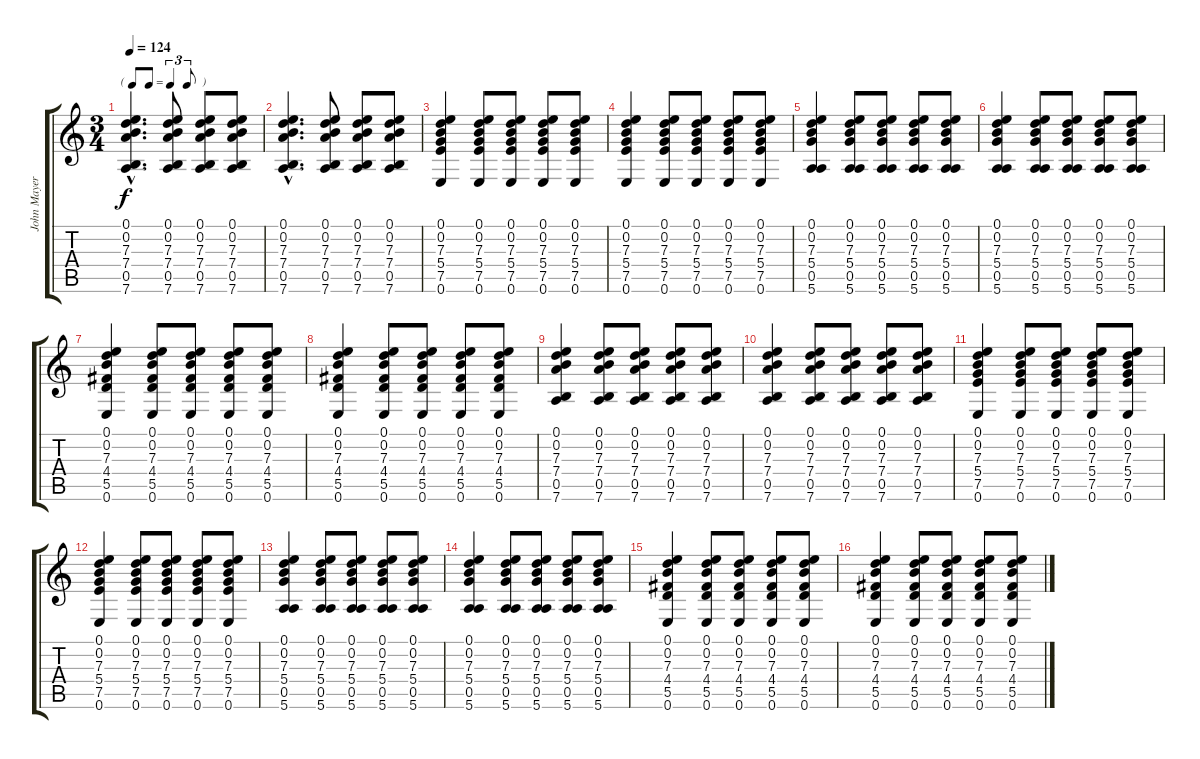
\track ("John Mayer" "John Mayer") {instrument acousticguitarsteel}
\staff {score tabs}
\tuning (E4 B3 G3 D3 A2 E2) {hide}
\ts (3 4)
\tf triplet8th
\tempo 124
\clef g2
\ks c
(0.1{hac} 0.2{hac} 7.3{hac} 7.4{hac} 0.5{hac} 7.6{hac}).4{d dy f} (0.1 0.2 7.3 7.4 0.5 7.6).8 (0.1 0.2 7.3 7.4 0.5 7.6).8 (0.1 0.2 7.3 7.4 0.5 7.6).8 |
(0.1{hac} 0.2{hac} 7.3{hac} 7.4{hac} 0.5{hac} 7.6{hac}).4{d} (0.1 0.2 7.3 7.4 0.5 7.6).8 (0.1 0.2 7.3 7.4 0.5 7.6).8 (0.1 0.2 7.3 7.4 0.5 7.6).8 |
(0.1 0.2 7.3 5.4 7.5 0.6).4 (0.1 0.2 7.3 5.4 7.5 0.6).8 (0.1 0.2 7.3 5.4 7.5 0.6).8 (0.1 0.2 7.3 5.4 7.5 0.6).8 (0.1 0.2 7.3 5.4 7.5 0.6).8 |
(0.1 0.2 7.3 5.4 7.5 0.6).4 (0.1 0.2 7.3 5.4 7.5 0.6).8 (0.1 0.2 7.3 5.4 7.5 0.6).8 (0.1 0.2 7.3 5.4 7.5 0.6).8 (0.1 0.2 7.3 5.4 7.5 0.6).8 |
(0.1 0.2 7.3 5.4 0.5 5.6).4 (0.1 0.2 7.3 5.4 0.5 5.6).8 (0.1 0.2 7.3 5.4 0.5 5.6).8 (0.1 0.2 7.3 5.4 0.5 5.6).8 (0.1 0.2 7.3 5.4 0.5 5.6).8 |
(0.1 0.2 7.3 5.4 0.5 5.6).4 (0.1 0.2 7.3 5.4 0.5 5.6).8 (0.1 0.2 7.3 5.4 0.5 5.6).8 (0.1 0.2 7.3 5.4 0.5 5.6).8 (0.1 0.2 7.3 5.4 0.5 5.6).8 |
(0.1 0.2 7.3 4.4 5.5 0.6).4 (0.1 0.2 7.3 4.4 5.5 0.6).8 (0.1 0.2 7.3 4.4 5.5 0.6).8 (0.1 0.2 7.3 4.4 5.5 0.6).8 (0.1 0.2 7.3 4.4 5.5 0.6).8 |
(0.1 0.2 7.3 4.4 5.5 0.6).4 (0.1 0.2 7.3 4.4 5.5 0.6).8 (0.1 0.2 7.3 4.4 5.5 0.6).8 (0.1 0.2 7.3 4.4 5.5 0.6).8 (0.1 0.2 7.3 4.4 5.5 0.6).8 |
(0.1 0.2 7.3 7.4 0.5 7.6).4 (0.1 0.2 7.3 7.4 0.5 7.6).8 (0.1 0.2 7.3 7.4 0.5 7.6).8 (0.1 0.2 7.3 7.4 0.5 7.6).8 (0.1 0.2 7.3 7.4 0.5 7.6).8 |
(0.1 0.2 7.3 7.4 0.5 7.6).4 (0.1 0.2 7.3 7.4 0.5 7.6).8 (0.1 0.2 7.3 7.4 0.5 7.6).8 (0.1 0.2 7.3 7.4 0.5 7.6).8 (0.1 0.2 7.3 7.4 0.5 7.6).8 |
(0.1 0.2 7.3 5.4 7.5 0.6).4 (0.1 0.2 7.3 5.4 7.5 0.6).8 (0.1 0.2 7.3 5.4 7.5 0.6).8 (0.1 0.2 7.3 5.4 7.5 0.6).8 (0.1 0.2 7.3 5.4 7.5 0.6).8 |
(0.1 0.2 7.3 5.4 7.5 0.6).4 (0.1 0.2 7.3 5.4 7.5 0.6).8 (0.1 0.2 7.3 5.4 7.5 0.6).8 (0.1 0.2 7.3 5.4 7.5 0.6).8 (0.1 0.2 7.3 5.4 7.5 0.6).8 |
(0.1 0.2 7.3 5.4 0.5 5.6).4 (0.1 0.2 7.3 5.4 0.5 5.6).8 (0.1 0.2 7.3 5.4 0.5 5.6).8 (0.1 0.2 7.3 5.4 0.5 5.6).8 (0.1 0.2 7.3 5.4 0.5 5.6).8 |
(0.1 0.2 7.3 5.4 0.5 5.6).4 (0.1 0.2 7.3 5.4 0.5 5.6).8 (0.1 0.2 7.3 5.4 0.5 5.6).8 (0.1 0.2 7.3 5.4 0.5 5.6).8 (0.1 0.2 7.3 5.4 0.5 5.6).8 |
(0.1 0.2 7.3 4.4 5.5 0.6).4 (0.1 0.2 7.3 4.4 5.5 0.6).8 (0.1 0.2 7.3 4.4 5.5 0.6).8 (0.1 0.2 7.3 4.4 5.5 0.6).8 (0.1 0.2 7.3 4.4 5.5 0.6).8 |
(0.1 0.2 7.3 4.4 5.5 0.6).4 (0.1 0.2 7.3 4.4 5.5 0.6).8 (0.1 0.2 7.3 4.4 5.5 0.6).8 (0.1 0.2 7.3 4.4 5.5 0.6).8 (0.1 0.2 7.3 4.4 5.5 0.6).8
